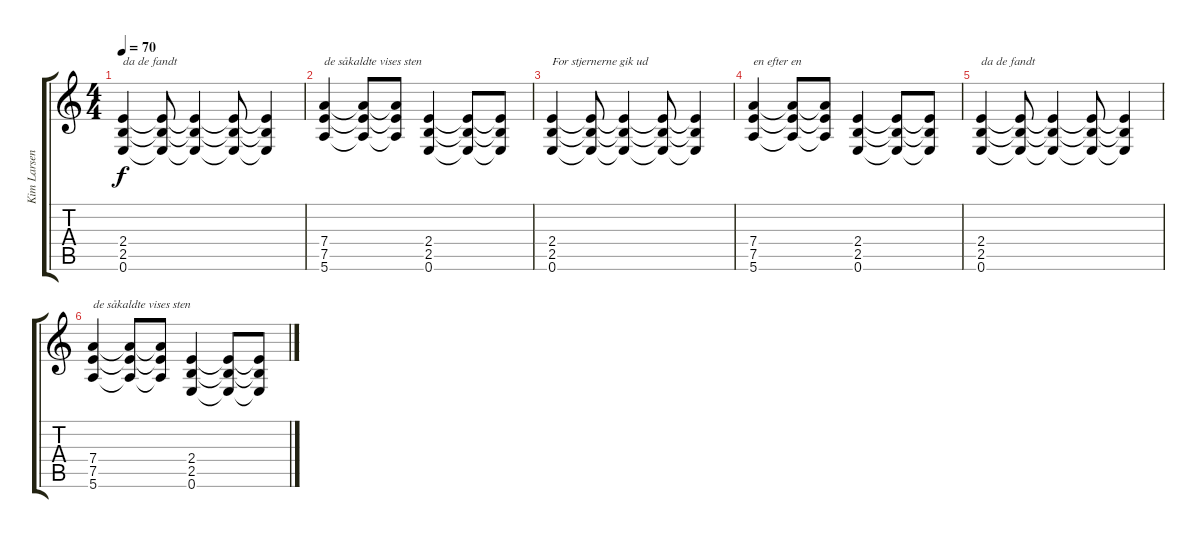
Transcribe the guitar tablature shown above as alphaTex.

\track ("Kim Larsen" "Kim Larsen") {instrument overdrivenguitar}
\staff {score tabs}
\tuning (E4 B3 G3 D3 A2 E2) {hide}
\ts (4 4)
\tempo 70
\clef g2
\ks c
(2.4 2.5 0.6).4{txt "da de fandt" dy f} (2.4{t} 2.5{t} 0.6{t}).8 (2.4{t} 2.5{t} 0.6{t}).4 (2.4{t} 2.5{t} 0.6{t}).8 (2.4{t} 2.5{t} 0.6{t}).4 |
(7.4 7.5 5.6).4{txt "de såkaldte vises sten"} (7.4{t} 7.5{t} 5.6{t}).8 (7.4{t} 7.5{t} 5.6{t}).8 (2.4 2.5 0.6).4 (2.4{t} 2.5{t} 0.6{t}).8 (2.4{t} 2.5{t} 0.6{t}).8 |
(2.4 2.5 0.6).4{txt "For stjernerne gik ud" volume 3} (2.4{t} 2.5{t} 0.6{t}).8 (2.4{t} 2.5{t} 0.6{t}).4 (2.4{t} 2.5{t} 0.6{t}).8 (2.4{t} 2.5{t} 0.6{t}).4 |
(7.4 7.5 5.6).4{txt "en efter en"} (7.4{t} 7.5{t} 5.6{t}).8 (7.4{t} 7.5{t} 5.6{t}).8 (2.4 2.5 0.6).4 (2.4{t} 2.5{t} 0.6{t}).8 (2.4{t} 2.5{t} 0.6{t}).8 |
(2.4 2.5 0.6).4{txt "da de fandt"} (2.4{t} 2.5{t} 0.6{t}).8 (2.4{t} 2.5{t} 0.6{t}).4 (2.4{t} 2.5{t} 0.6{t}).8 (2.4{t} 2.5{t} 0.6{t}).4{volume 1} |
(7.4 7.5 5.6).4{txt "de såkaldte vises sten"} (7.4{t} 7.5{t} 5.6{t}).8 (7.4{t} 7.5{t} 5.6{t}).8 (2.4 2.5 0.6).4 (2.4{t} 2.5{t} 0.6{t}).8{volume 0} (2.4{t} 2.5{t} 0.6{t}).8
